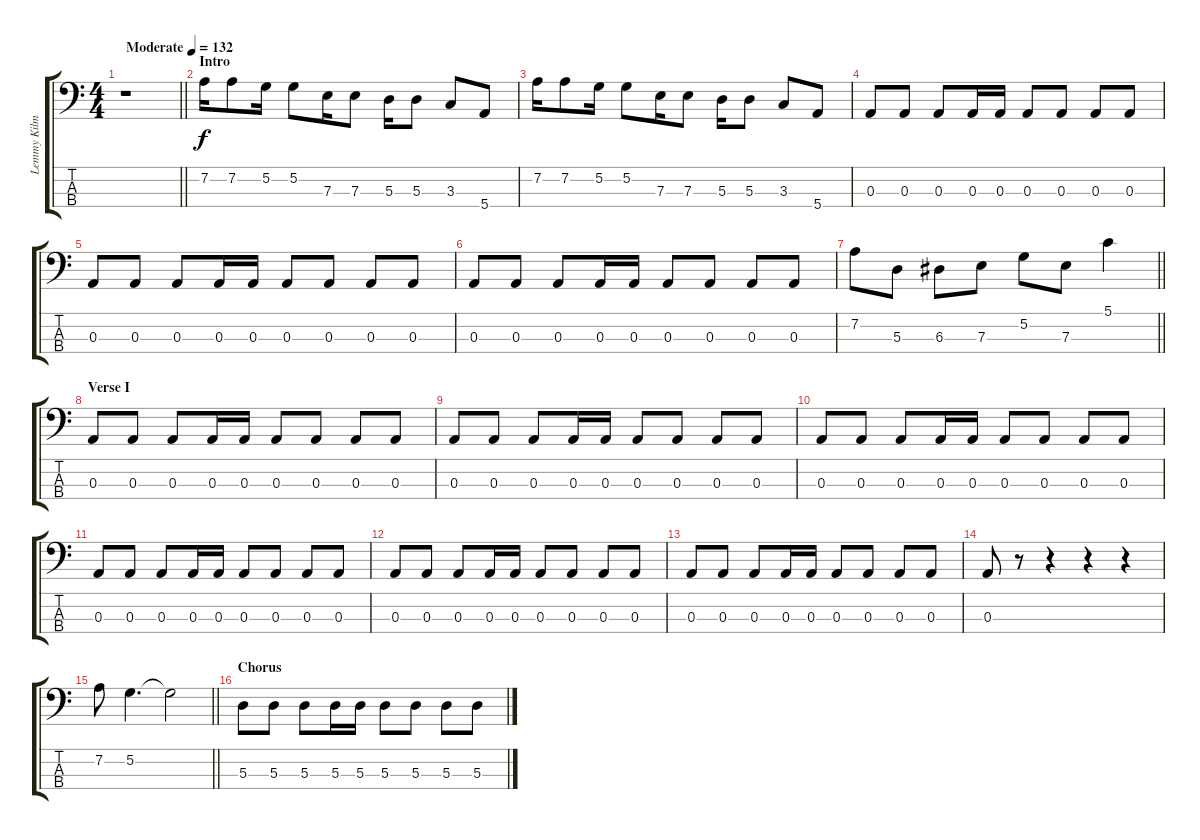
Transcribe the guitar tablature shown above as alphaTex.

\track ("Lemmy Kilmister" "Lemmy Kilm") {instrument electricbasspick}
\staff {score tabs}
\tuning (G2 D2 A1 E1) {hide}
\ts (4 4)
\tempo (132 "Moderate")
\clef f4
\barLineRight lightlight
\ks c
r.1{dy f instrument electricbasspick} |
\section ("" "Intro")
7.2.16 7.2.8 5.2.16 5.2.8 7.3.16 7.3.8 5.3.16 5.3.8 3.3.8 5.4.8 |
7.2.16 7.2.8 5.2.16 5.2.8 7.3.16 7.3.8 5.3.16 5.3.8 3.3.8 5.4.8 |
0.3.8 0.3.8 0.3.8 0.3.16 0.3.16 0.3.8 0.3.8 0.3.8 0.3.8 |
0.3.8 0.3.8 0.3.8 0.3.16 0.3.16 0.3.8 0.3.8 0.3.8 0.3.8 |
0.3.8 0.3.8 0.3.8 0.3.16 0.3.16 0.3.8 0.3.8 0.3.8 0.3.8 |
\barLineRight lightlight
7.2.8 5.3.8 6.3.8 7.3.8 5.2.8 7.3.8 5.1.4 |
\section ("" "Verse I")
0.3.8 0.3.8 0.3.8 0.3.16 0.3.16 0.3.8 0.3.8 0.3.8 0.3.8 |
0.3.8 0.3.8 0.3.8 0.3.16 0.3.16 0.3.8 0.3.8 0.3.8 0.3.8 |
0.3.8 0.3.8 0.3.8 0.3.16 0.3.16 0.3.8 0.3.8 0.3.8 0.3.8 |
0.3.8 0.3.8 0.3.8 0.3.16 0.3.16 0.3.8 0.3.8 0.3.8 0.3.8 |
0.3.8 0.3.8 0.3.8 0.3.16 0.3.16 0.3.8 0.3.8 0.3.8 0.3.8 |
0.3.8 0.3.8 0.3.8 0.3.16 0.3.16 0.3.8 0.3.8 0.3.8 0.3.8 |
0.3.8 r.8 r.4 r.4 r.4 |
\barLineRight lightlight
7.2.8 5.2.4{d} 5.2{t}.2 |
\section ("" "Chorus")
5.3.8 5.3.8 5.3.8 5.3.16 5.3.16 5.3.8 5.3.8 5.3.8 5.3.8
